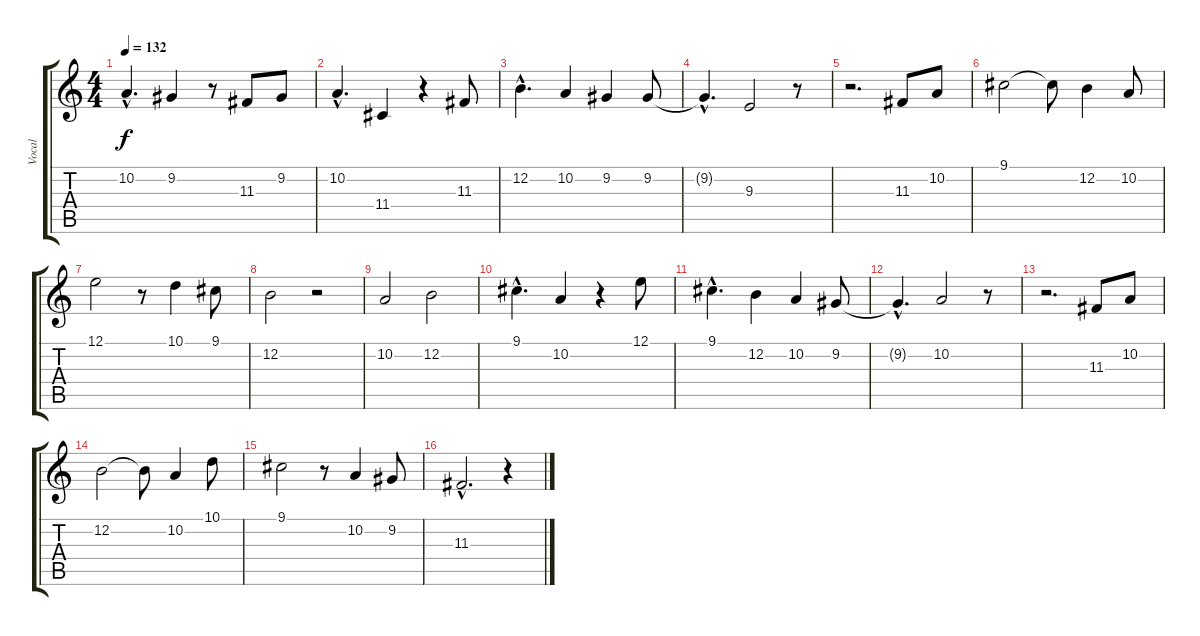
\track ("Vocal" "Vocal") {instrument cello}
\staff {score tabs}
\tuning (E4 B3 G3 D3 A2 E2) {hide}
\ts (4 4)
\tempo 132
\clef g2
\ks c
10.2{hac}.4{d dy f} 9.2.4 r.8 11.3.8 9.2.8 |
10.2{hac}.4{d} 11.4.4 r.4 11.3.8 |
12.2{hac}.4{d} 10.2.4 9.2.4 9.2.8 |
9.2{hac t}.4{d} 9.3.2 r.8 |
r.2{d} 11.3.8 10.2.8 |
9.1.2 9.1{t}.8 12.2.4 10.2.8 |
12.1.2 r.8 10.1.4 9.1.8 |
12.2.2 r.2 |
10.2.2 12.2.2 |
9.1{hac}.4{d} 10.2.4 r.4 12.1.8 |
9.1{hac}.4{d} 12.2.4 10.2.4 9.2.8 |
9.2{hac t}.4{d} 10.2.2 r.8 |
r.2{d} 11.3.8 10.2.8 |
12.2.2 12.2{t}.8 10.2.4 10.1.8 |
9.1.2 r.8 10.2.4 9.2.8 |
11.3{hac}.2{d} r.4
